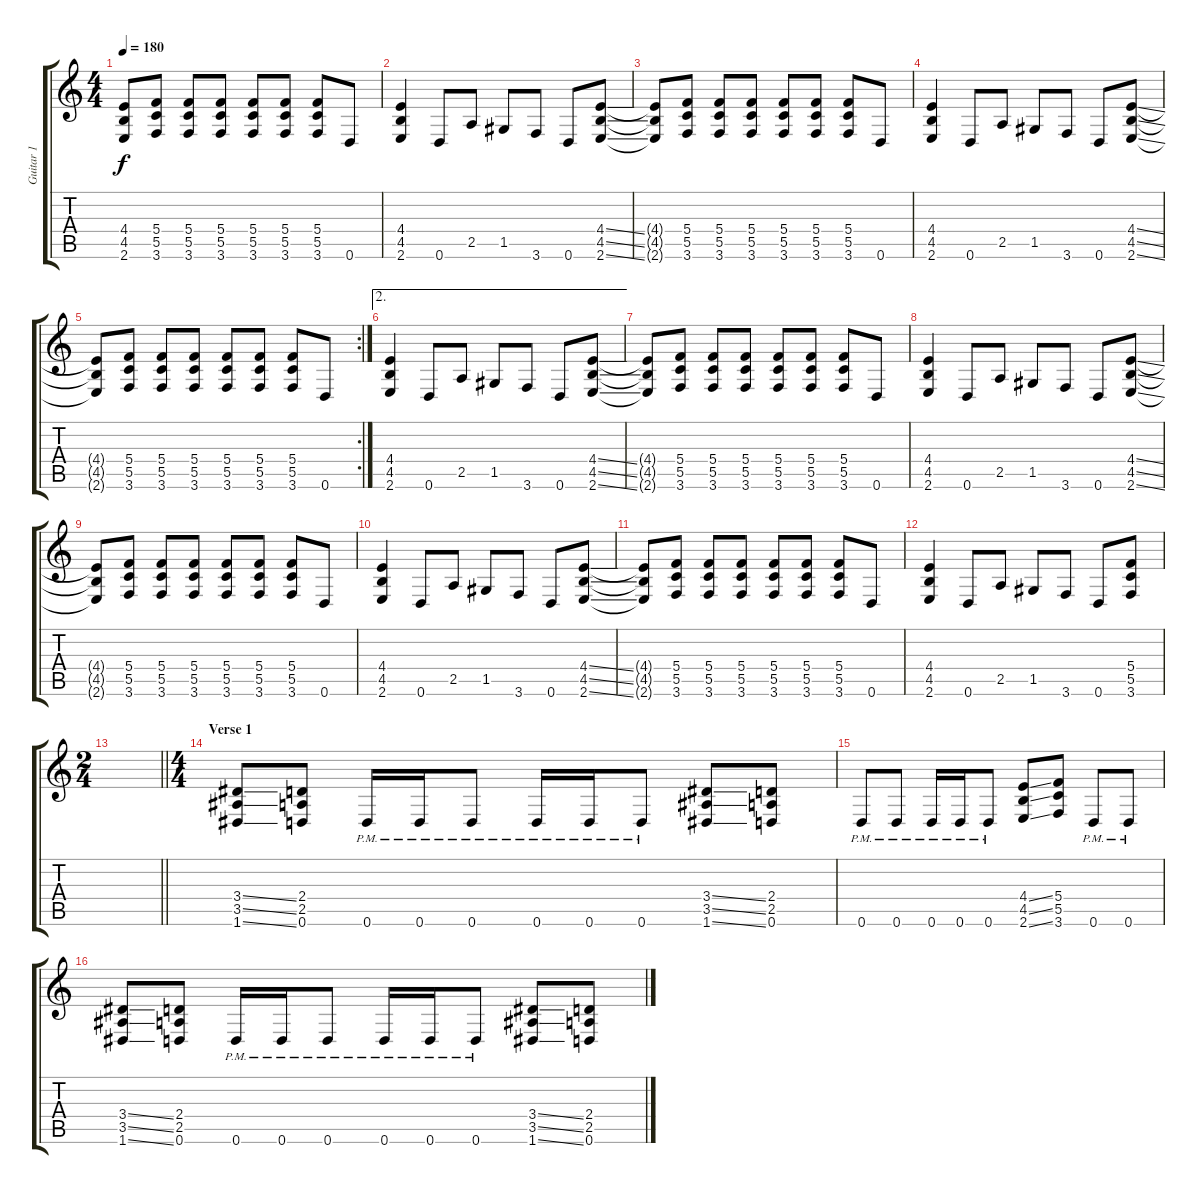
\track ("Guitar 1" "Guitar 1") {instrument distortionguitar}
\staff {score tabs}
\tuning (D4 A3 F3 C3 G2 D2) {hide}
\ts (4 4)
\tempo 180
\clef g2
\ks c
(4.4{t} 4.5{t} 2.6{t}).8{dy f} (5.4 5.5 3.6).8 (5.4 5.5 3.6).8 (5.4 5.5 3.6).8 (5.4 5.5 3.6).8 (5.4 5.5 3.6).8 (5.4 5.5 3.6).8 0.6.8 |
(4.4 4.5 2.6).4 0.6.8 2.5.8 1.5.8 3.6.8 0.6.8 (4.4{ss} 4.5{ss} 2.6{ss}).8 |
(4.4{t} 4.5{t} 2.6{t}).8 (5.4 5.5 3.6).8 (5.4 5.5 3.6).8 (5.4 5.5 3.6).8 (5.4 5.5 3.6).8 (5.4 5.5 3.6).8 (5.4 5.5 3.6).8 0.6.8 |
(4.4 4.5 2.6).4 0.6.8 2.5.8 1.5.8 3.6.8 0.6.8 (4.4{ss} 4.5{ss} 2.6{ss}).8 |
\rc 2
(4.4{t} 4.5{t} 2.6{t}).8 (5.4 5.5 3.6).8 (5.4 5.5 3.6).8 (5.4 5.5 3.6).8 (5.4 5.5 3.6).8 (5.4 5.5 3.6).8 (5.4 5.5 3.6).8 0.6.8 |
\ae 2
(4.4 4.5 2.6).4 0.6.8 2.5.8 1.5.8 3.6.8 0.6.8 (4.4{ss} 4.5{ss} 2.6{ss}).8 |
(4.4{t} 4.5{t} 2.6{t}).8 (5.4 5.5 3.6).8 (5.4 5.5 3.6).8 (5.4 5.5 3.6).8 (5.4 5.5 3.6).8 (5.4 5.5 3.6).8 (5.4 5.5 3.6).8 0.6.8 |
(4.4 4.5 2.6).4 0.6.8 2.5.8 1.5.8 3.6.8 0.6.8 (4.4{ss} 4.5{ss} 2.6{ss}).8 |
(4.4{t} 4.5{t} 2.6{t}).8 (5.4 5.5 3.6).8 (5.4 5.5 3.6).8 (5.4 5.5 3.6).8 (5.4 5.5 3.6).8 (5.4 5.5 3.6).8 (5.4 5.5 3.6).8 0.6.8 |
(4.4 4.5 2.6).4 0.6.8 2.5.8 1.5.8 3.6.8 0.6.8 (4.4{ss} 4.5{ss} 2.6{ss}).8 |
(4.4{t} 4.5{t} 2.6{t}).8 (5.4 5.5 3.6).8 (5.4 5.5 3.6).8 (5.4 5.5 3.6).8 (5.4 5.5 3.6).8 (5.4 5.5 3.6).8 (5.4 5.5 3.6).8 0.6.8 |
(4.4 4.5 2.6).4 0.6.8 2.5.8 1.5.8 3.6.8 0.6.8 (5.4 5.5 3.6).8 |
\ts (2 4)
\barLineRight lightlight
|
\ts (4 4)
\section ("" "Verse 1")
(3.4{ss} 3.5{ss} 1.6{ss}).8 (2.4 2.5 0.6).8 0.6{pm}.16 0.6{pm}.16 0.6{pm}.8 0.6{pm}.16 0.6{pm}.16 0.6{pm}.8 (3.4{ss} 3.5{ss} 1.6{ss}).8 (2.4 2.5 0.6).8 |
0.6{pm}.8 0.6{pm}.8 0.6{pm}.16 0.6{pm}.16 0.6{pm}.8 (4.4{ss} 4.5{ss} 2.6{ss}).8 (5.4 5.5 3.6).8 0.6{pm}.8 0.6{pm}.8 |
(3.4{ss} 3.5{ss} 1.6{ss}).8 (2.4 2.5 0.6).8 0.6{pm}.16 0.6{pm}.16 0.6{pm}.8 0.6{pm}.16 0.6{pm}.16 0.6{pm}.8 (3.4{ss} 3.5{ss} 1.6{ss}).8 (2.4 2.5 0.6).8
